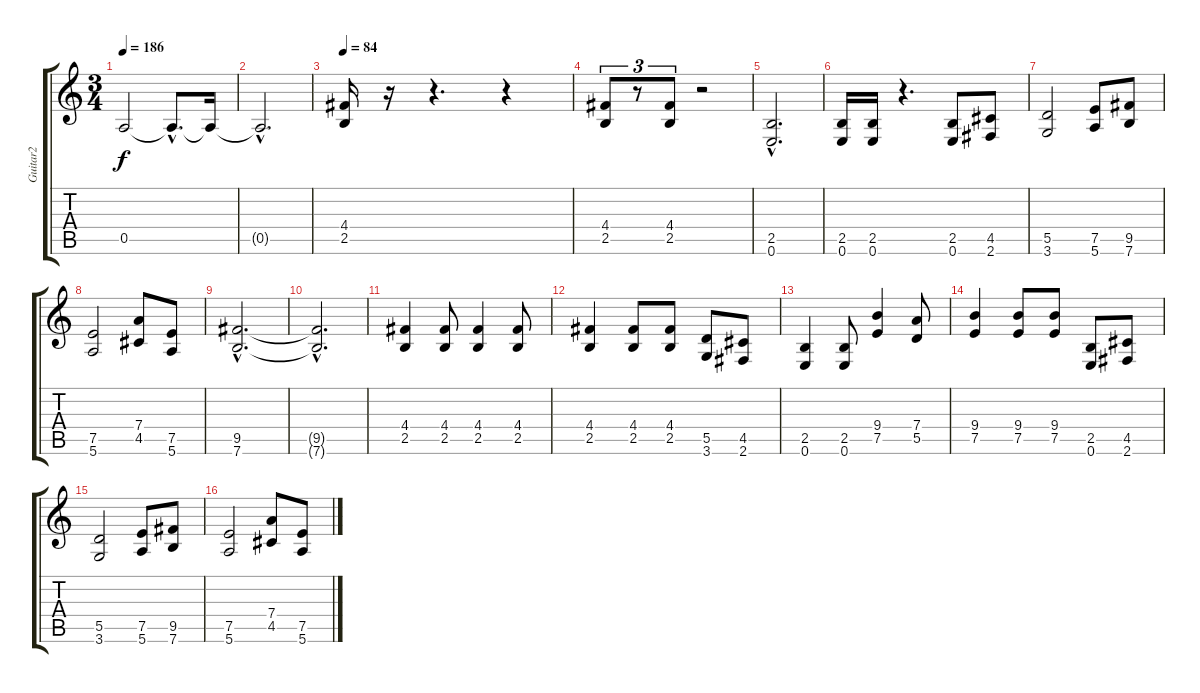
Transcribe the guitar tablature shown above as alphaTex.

\track ("Guitar2" "Guitar2") {instrument distortionguitar}
\staff {score tabs}
\tuning (E4 B3 G3 D3 A2 E2) {hide}
\ts (3 4)
\tempo 186
\clef g2
\ks c
0.5{t}.2{dy f} 0.5{hac t}.8{d} 0.5{t}.16 |
0.5{hac t}.2{d} |
\tempo 84
(4.4 2.5).16{instrument distortionguitar} r.16 r.4{d} r.4 |
(4.4 2.5).8{tu (3 2)} r.8{tu (3 2)} (4.4 2.5).8{tu (3 2)} r.2 |
(2.5{hac} 0.6{hac}).2{d} |
(2.5 0.6).16 (2.5 0.6).16 r.4{d} (2.5 0.6).8 (4.5 2.6).8 |
(5.5 3.6).2 (7.5 5.6).8 (9.5 7.6).8 |
(7.5 5.6).2 (7.4 4.5).8 (7.5 5.6).8 |
(9.5{hac} 7.6{hac}).2{d} |
(9.5{hac t} 7.6{hac t}).2{d} |
(4.4 2.5).4 (4.4 2.5).8 (4.4 2.5).4 (4.4 2.5).8 |
(4.4 2.5).4 (4.4 2.5).8 (4.4 2.5).8 (5.5 3.6).8 (4.5 2.6).8 |
(2.5 0.6).4 (2.5 0.6).8 (9.4 7.5).4 (7.4 5.5).8 |
(9.4 7.5).4 (9.4 7.5).8 (9.4 7.5).8 (2.5 0.6).8 (4.5 2.6).8 |
(5.5 3.6).2 (7.5 5.6).8 (9.5 7.6).8 |
(7.5 5.6).2 (7.4 4.5).8 (7.5 5.6).8
